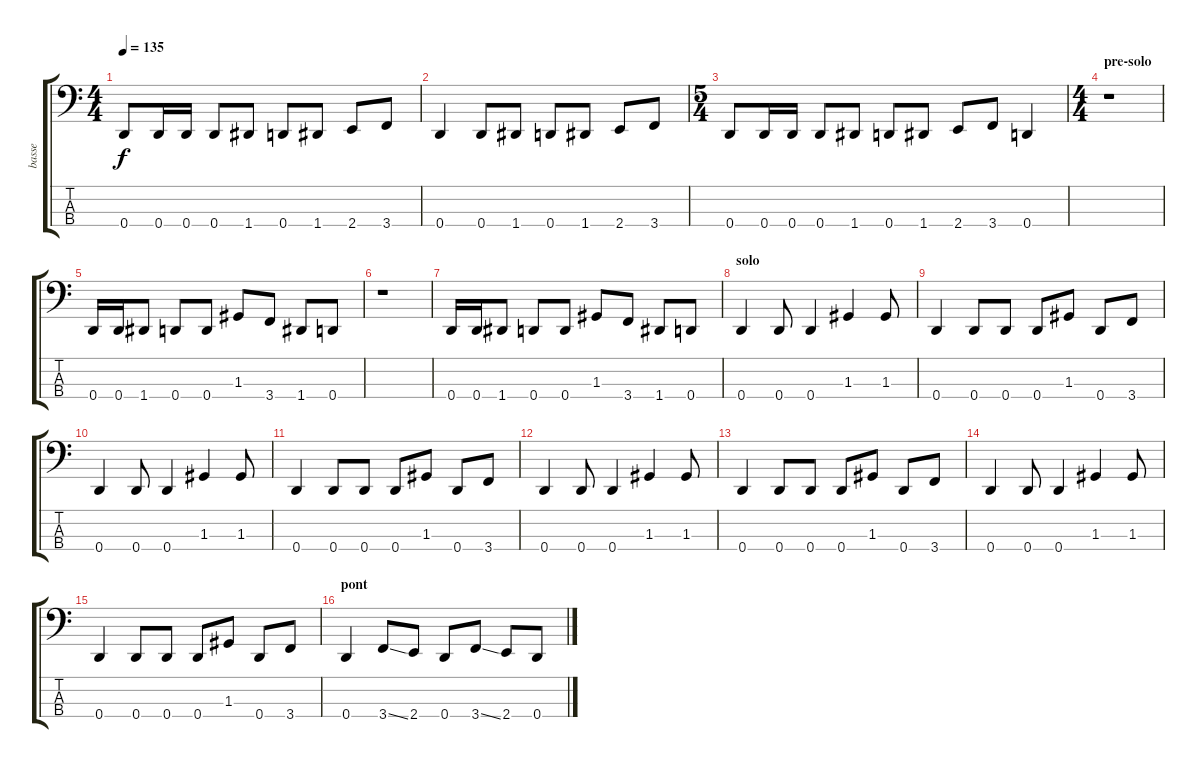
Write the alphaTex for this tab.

\track ("basse" "basse") {instrument electricbasspick}
\staff {score tabs}
\tuning (F2 C2 G1 D1) {hide}
\ts (4 4)
\tempo 135
\clef f4
\ks c
0.4.8{dy f} 0.4.16 0.4.16 0.4.8 1.4.8 0.4.8 1.4.8 2.4.8 3.4.8 |
0.4.4 0.4.8 1.4.8 0.4.8 1.4.8 2.4.8 3.4.8 |
\ts (5 4)
0.4.8 0.4.16 0.4.16 0.4.8 1.4.8 0.4.8 1.4.8 2.4.8 3.4.8 0.4.4 |
\ts (4 4)
\section ("" "pre-solo")
r.1 |
0.4.16 0.4.16 1.4.8 0.4.8 0.4.8 1.3.8 3.4.8 1.4.8 0.4.8 |
r.1 |
0.4.16 0.4.16 1.4.8 0.4.8 0.4.8 1.3.8 3.4.8 1.4.8 0.4.8 |
\section ("" "solo")
0.4.4 0.4.8 0.4.4 1.3.4 1.3.8 |
0.4.4 0.4.8 0.4.8 0.4.8 1.3.8 0.4.8 3.4.8 |
0.4.4 0.4.8 0.4.4 1.3.4 1.3.8 |
0.4.4 0.4.8 0.4.8 0.4.8 1.3.8 0.4.8 3.4.8 |
0.4.4 0.4.8 0.4.4 1.3.4 1.3.8 |
0.4.4 0.4.8 0.4.8 0.4.8 1.3.8 0.4.8 3.4.8 |
0.4.4 0.4.8 0.4.4 1.3.4 1.3.8 |
0.4.4 0.4.8 0.4.8 0.4.8 1.3.8 0.4.8 3.4.8 |
\section ("" "pont")
0.4.4 3.4{ss}.8 2.4.8 0.4.8 3.4{ss}.8 2.4.8 0.4.8
